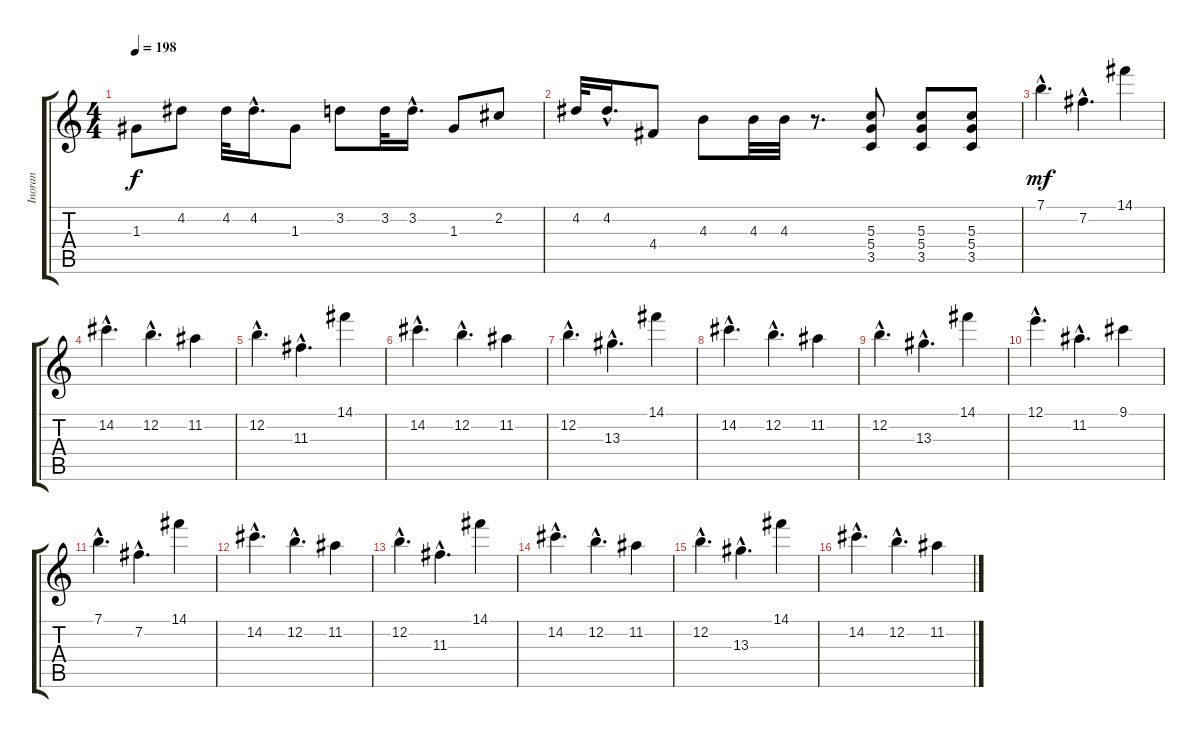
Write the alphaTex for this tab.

\track ("Inoran" "Inoran") {instrument overdrivenguitar}
\staff {score tabs}
\tuning (E4 B3 G3 D3 A2 E2) {hide}
\ts (4 4)
\tempo 198
\clef g2
\ks c
1.3.8{dy f} 4.2.8 4.2.32 4.2{hac}.16{d} 1.3.8 3.2.8 3.2.32 3.2{hac}.16{d} 1.3.8 2.2.8 |
4.2.32 4.2{hac}.16{d} 4.4.8 4.3.8 4.3.32 4.3.32 r.8{d} (5.3 5.4 3.5).8 (5.3 5.4 3.5).8 (5.3 5.4 3.5).8 |
7.1{hac}.4{d dy mf} 7.2{hac}.4{d} 14.1.4 |
14.2{hac}.4{d} 12.2{hac}.4{d} 11.2.4 |
12.2{hac}.4{d} 11.3{hac}.4{d} 14.1.4 |
14.2{hac}.4{d} 12.2{hac}.4{d} 11.2.4 |
12.2{hac}.4{d} 13.3{hac}.4{d} 14.1.4 |
14.2{hac}.4{d} 12.2{hac}.4{d} 11.2.4 |
12.2{hac}.4{d} 13.3{hac}.4{d} 14.1.4 |
12.1{hac}.4{d} 11.2{hac}.4{d} 9.1.4 |
7.1{hac}.4{d} 7.2{hac}.4{d} 14.1.4 |
14.2{hac}.4{d} 12.2{hac}.4{d} 11.2.4 |
12.2{hac}.4{d} 11.3{hac}.4{d} 14.1.4 |
14.2{hac}.4{d} 12.2{hac}.4{d} 11.2.4 |
12.2{hac}.4{d} 13.3{hac}.4{d} 14.1.4 |
14.2{hac}.4{d} 12.2{hac}.4{d} 11.2.4
